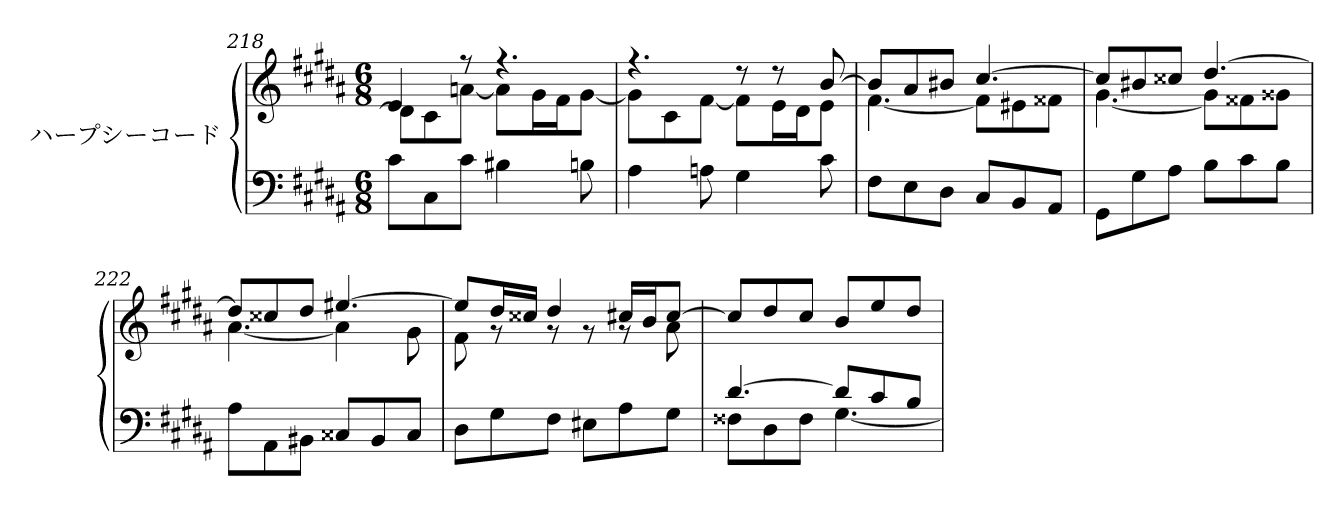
**kern	**kern
*part1	*part1
*staff2	*staff1
*I"ハープシーコード	*
*clefF4	*clefG2
*k[f#c#g#d#a#]	*k[f#c#g#d#a#]
*M6/8	*M6/8
=218	=218
*	*^
8c#\L	4e/	8d#\L]
8C#\	.	8c#\
8c#\J	8r	[8an\J
4B#X\	4.r	8a\L]
.	.	16g#\L
.	.	16f#\J
8Bn\	.	[8g#\J
=219	=219	=219
4A#\	4.r	8g#\L]
.	.	8c#\
8An\	.	[8f#\J
4G#\	8r	8f#\L]
.	8r	16e\L
.	.	16d#\J
8c#\	[8b/	8e\J
=220	=220	=220
8F#\L	8b/L]	[4.f#\
8E\	8a#/	.
8D#\J	8b#X/J	.
8C#/L	[4.cc#/	8f#\L]
8BB/	.	8e#X\
8AA#/J	.	8f##X\J
!!LO:LB:g=z	!!
=221	=221	=221
8GG#\L	8cc#/L]	[4.g#\
8G#\	8b#X/	.
8A#\J	8cc##X/J	.
8B\L	[4.dd#/	8g#\L]
8c#\	.	8f##X\
8B\J	.	8g##X\J
=222	=222	=222
8A#\L	8dd#/L]	[4.a#\
8AA#\	8cc##X/	.
8BB#X\J	8dd#/J	.
8C##X/L	[4.ee#X/	4a#\]
8BB#/	.	.
8C##/J	.	8g#\
=223	=223	=223
8D#\L	8ee#/L]	8f#\
8G#\	16dd#/L	8rg
.	16cc##X/JJ	.
8F#\J	4dd#/	8rg
8E#X\L	.	8rg
8A#\	16cc#X/LL	8rg
.	16b/J	.
8G#\J	[8cc#/J	8a#\
*	*v	*v
=224	=224
*^	*
[4.d#/	8F##X\L	8cc#/L]
.	8D#\	8dd#/
.	8F##\J	8cc#/J
8d#/L]	[4.G#\	8b/L
8c#/	.	8ee/
8B/J	.	8dd#/J
*v	*v	*
=	=
*-	*-
